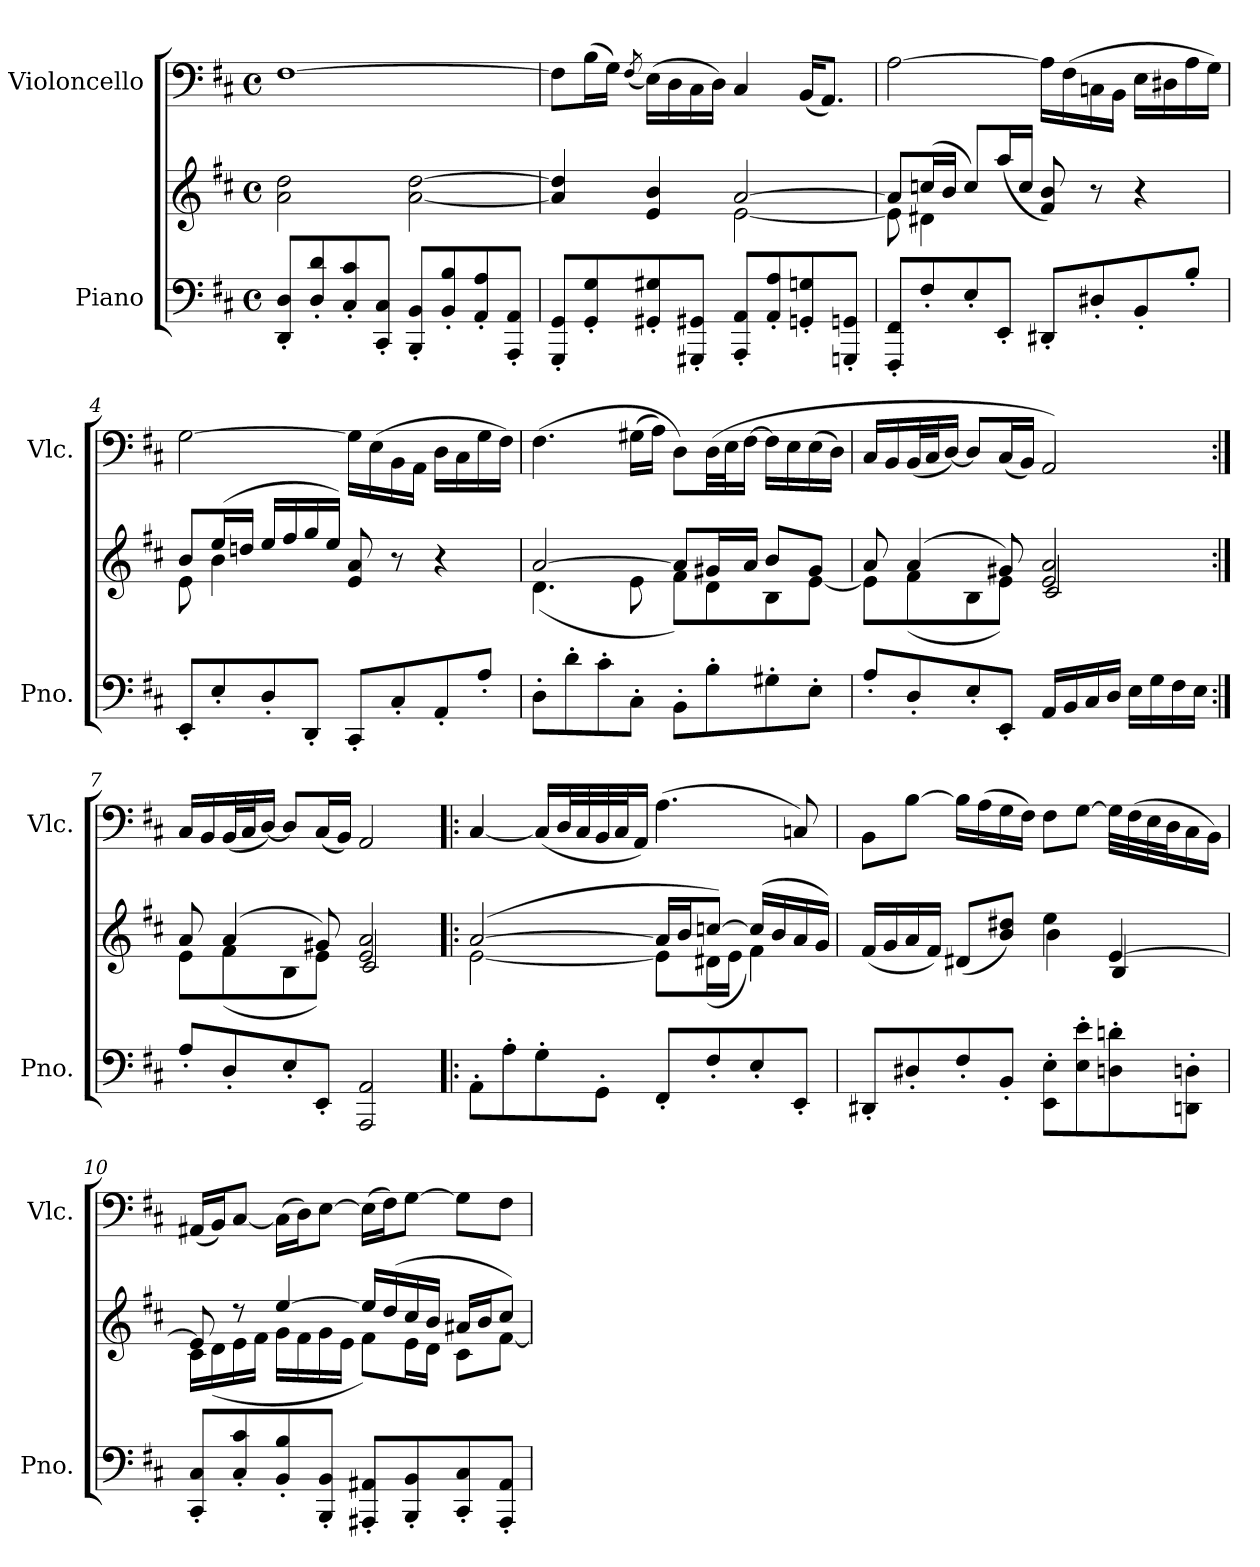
**kern	**kern	**kern
*part2	*part2	*part1
*staff3	*staff2	*staff1
*I"Piano	*	*I"Violoncello
*I'Pno.	*	*I'Vlc.
*clefF4	*clefG2	*clefF4
*k[f#c#]	*k[f#c#]	*k[f#c#]
*M4/4	*M4/4	*M4/4
*met(c)	*met(c)	*met(c)
*MM34	*MM34	*MM34
=1	=1	=1
8DD/' 8D/'L	2a\ 2dd\	[1F#
8D/' 8d/'	.	.
8C#/' 8c#/'	.	.
8CC#/' 8C#/'J	.	.
8BBB/' 8BB/'L	[2a\ [2dd\	.
8BB/' 8B/'	.	.
8AA/' 8A/'	.	.
8AAA/' 8AA/'J	.	.
=2	=2	=2
*	*^	*
8GGG/' 8GG/'L	4a/] 4dd/]	2rgyy	8F#\L]
8GG/' 8G/'	.	.	(16B\L
.	.	.	16G\JJ)
.	.	.	(8qF#/
8GG#X/' 8G#X/'	4e/ 4b/	.	(16E\LL)
.	.	.	16D\
8GGG#X/' 8GG#X/'J	.	.	16C#\
.	.	.	16D\JJ)
8AAA/' 8AA/'L	[2a/	[2e\	4C#/
8AA/' 8A/'	.	.	.
8GGn/' 8Gn/'	.	.	(16BB/KL
.	.	.	8.AA/J)
8GGGn/' 8GGn/'J	.	.	.
!!LO:LB:g=z
=3	=3	=3	=3
8FFF#/' 8FF#/'L	8a/L]	8e\]	[2A\
8F#'/	(16ccn/L	4d#X\	.
.	16b/JJ	.	.
8E'/	8cc/L)	.	.
8EE'/J	(16aa/L	2rgyy	.
.	16cc/JJ	.	.
8DD#X'/L	8f#/ 8b/)	.	16A\LL]
.	.	.	(16F#\
8D#X'/	8r	.	16Cn\
.	.	.	16BB\JJ
8BB'/	4r	.	16E\LL
.	.	.	16D#X\
8B'/J	.	8rgyy	16A\
.	.	.	16G\JJ)
=4	=4	=4	=4
8EE'/L	8b/L	8e\	[2G\
8E'/	(16ee/L	4b\	.
.	16ddn/JJ	.	.
8D'/	16ee/LL	.	.
.	16ff#/	.	.
8DD'/J	16gg/	2rgyy	.
.	16ee/JJ)	.	.
8CC#'/L	8e/ 8a/	.	16G\LL]
.	.	.	(16E\
8C#'/	8r	.	16BB\
.	.	.	16AA\JJ
8AA'/	4r	.	16D\LL
.	.	.	16C#\
8A'/J	.	8rgyy	16G\
.	.	.	16F#\JJ)
!!LO:LB:g=z
=5	=5	=5	=5
8D'\L	[2a/	(4.d\	(4.F#\
8d'\	.	.	.
8c#'\	.	.	.
8C#'\J	.	8e\	(16G#X\LL
.	.	.	16A\JJ)
8BB'\L	8a/L]	8f#\L)	8D\L)
8B'\	16g#X/L	8d\	(32D\LL
.	.	.	32E\J
.	16a/JJ	.	[16F#\JJ
8G#X'\	8b/L	8B\	16F#\LL]
.	.	.	16E\
8E'\J	8g#/J	[8e\J	(16E\
.	.	.	16D\JJ)
=6	=6	=6	=6
8A'/L	8a/	8e\L]	16C#/LL
.	.	.	16BB/
8D'/	(4a/	(8f#\	(32BB/L
.	.	.	32C#/J
.	.	.	[16D/JJ)
8E'/	.	8B\	8D/L]
8EE'/J	8g#X/)	8e\J)	(16C#/L
.	.	.	16BB/JJ)
16AA/LL	2e/ 2a/	2c#/	2AA/)
16BB/	.	.	.
16C#/	.	.	.
16D/JJ	.	.	.
16E\LL	.	.	.
16G\	.	.	.
16F#\	.	.	.
16E\JJ	.	.	.
=7:|!	=7:|!	=7:|!	=7:|!
8A'/L	8a/	8e\L	16C#/LL
.	.	.	16BB/
8D'/	(4a/	(8f#\	(32BB/L
.	.	.	32C#/J
.	.	.	[16D/JJ)
8E'/	.	8B\	8D/L]
8EE'/J	8g#X/)	8e\J)	(16C#/L
.	.	.	16BB/JJ)
2AAA/ 2AA/	2e/ 2a/	2c#/	2AA/
!!LO:PB:g=z
=8!|:	=8!|:	=8!|:	=8!|:
8AA'\L	([2a/	[2e\	[4C#/
8A'\	.	.	.
8G'\	.	.	(16C#/LL]
.	.	.	32D/L
.	.	.	32C#/
8GG'\J	.	.	32BB/
.	.	.	32C#/J
.	.	.	16AA/JJ)
8FF#'/L	16a/LL]	8e\L]	(4.A\
.	16b/J	.	.
8F#'/	[8ccn/J)	(16d#X\L	.
.	.	16e\JJ	.
8E'/	(16cc/LL]	4f#\)	.
.	16b/	.	.
8EE'/J	16a/	.	8Cn/)
.	16g/JJ)	.	.
=9	=9	=9	=9
8DD#X'/L	(16f#/LL	2reyy	8BB\L
.	16g/	.	.
8D#X'/	16a/	.	[8B\J
.	16f#/JJ)	.	.
8F#'/	(8d#X/L	.	16B\LL]
.	.	.	(16A\
8BB'/J	8b/ 8dd#X/J)	.	16G\
.	.	.	16F#\JJ)
8EE\' 8E\'L	4ee\	4b\	8F#\L
8E\' 8e\'	.	.	[8G\J
8Dn\' 8dn\'	[4e/	4B/	32G\LLL]
.	.	.	(32F#\
.	.	.	32E\
.	.	.	32D\J
8DDn\' 8Dn\'J	.	.	16C#\
.	.	.	16BB\JJ)
!!LO:LB:g=z
=10	=10	=10	=10
8CC#/' 8C#/'L	8e/]	16c#\LL	(16AA#X/LL
.	.	(16d\	16BB/J)
8C#/' 8c#/'	8r	16e\	[8C#/J
.	.	16f#\JJ	.
8BB/' 8B/'	[4ee/	16g\LL	(16C#\LL]
.	.	16f#\	16D\J)
8BBB/' 8BB/'J	.	16g\	[8E\J
.	.	16e\JJ	.
8AAA#X/' 8AA#X/'L	16ee/LL]	8f#\L)	(16E\LL]
.	(16dd/	.	16F#\J)
8BBB/' 8BB/'	16cc#/	16e\L	[8G\J
.	16b/JJ	16d\JJ	.
8CC#/' 8C#/'	16a#X/LL	8c#\L	8G\L]
.	16b/J	.	.
8AAA#/' 8AA#/'J	8cc#/J)	[8f#\J	8F#\J
*	*v	*v	*
=	=	=
*-	*-	*-
